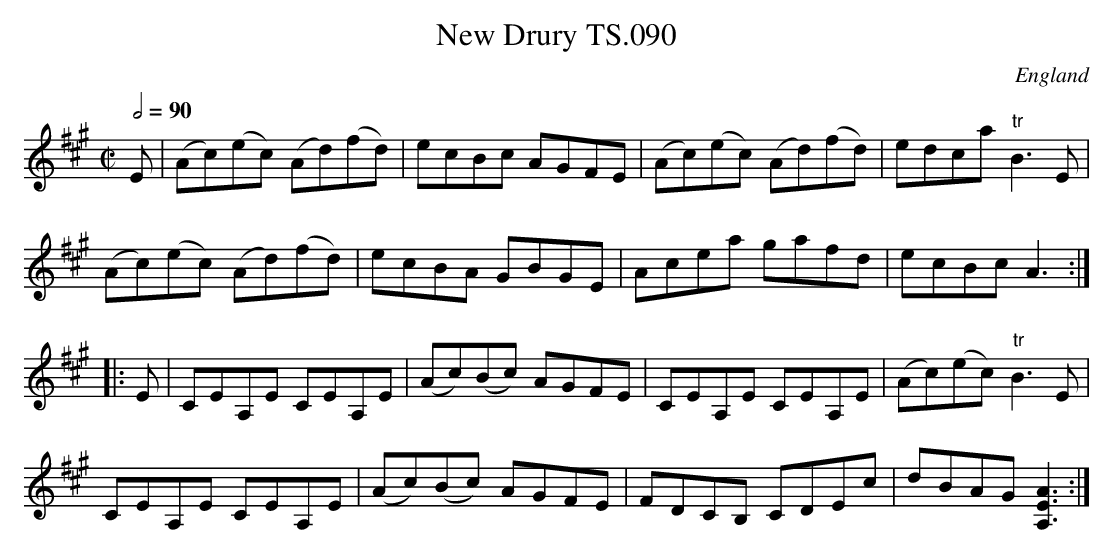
X:1
T:New Drury TS.090
M:C|
L:1/8
Q:1/2=90
O:England
K:A major
E|(Ac)(ec) (Ad)(fd)|ecBc AGFE|(Ac)(ec) (Ad)(fd)|edca "tr"B3E|!
(Ac)(ec) (Ad)(fd)|ecBA GBGE|Acea gafd|ecBcA3:|!
|:E|CEA,E CEA,E|(Ac)(Bc) AGFE|CEA,E CEA,E|(Ac)(ec) "tr"B3E|!
CEA,E CEA,E|(Ac)(Bc) AGFE|FDCB, CDEc|dBAG [A3E3A,3]:|]
